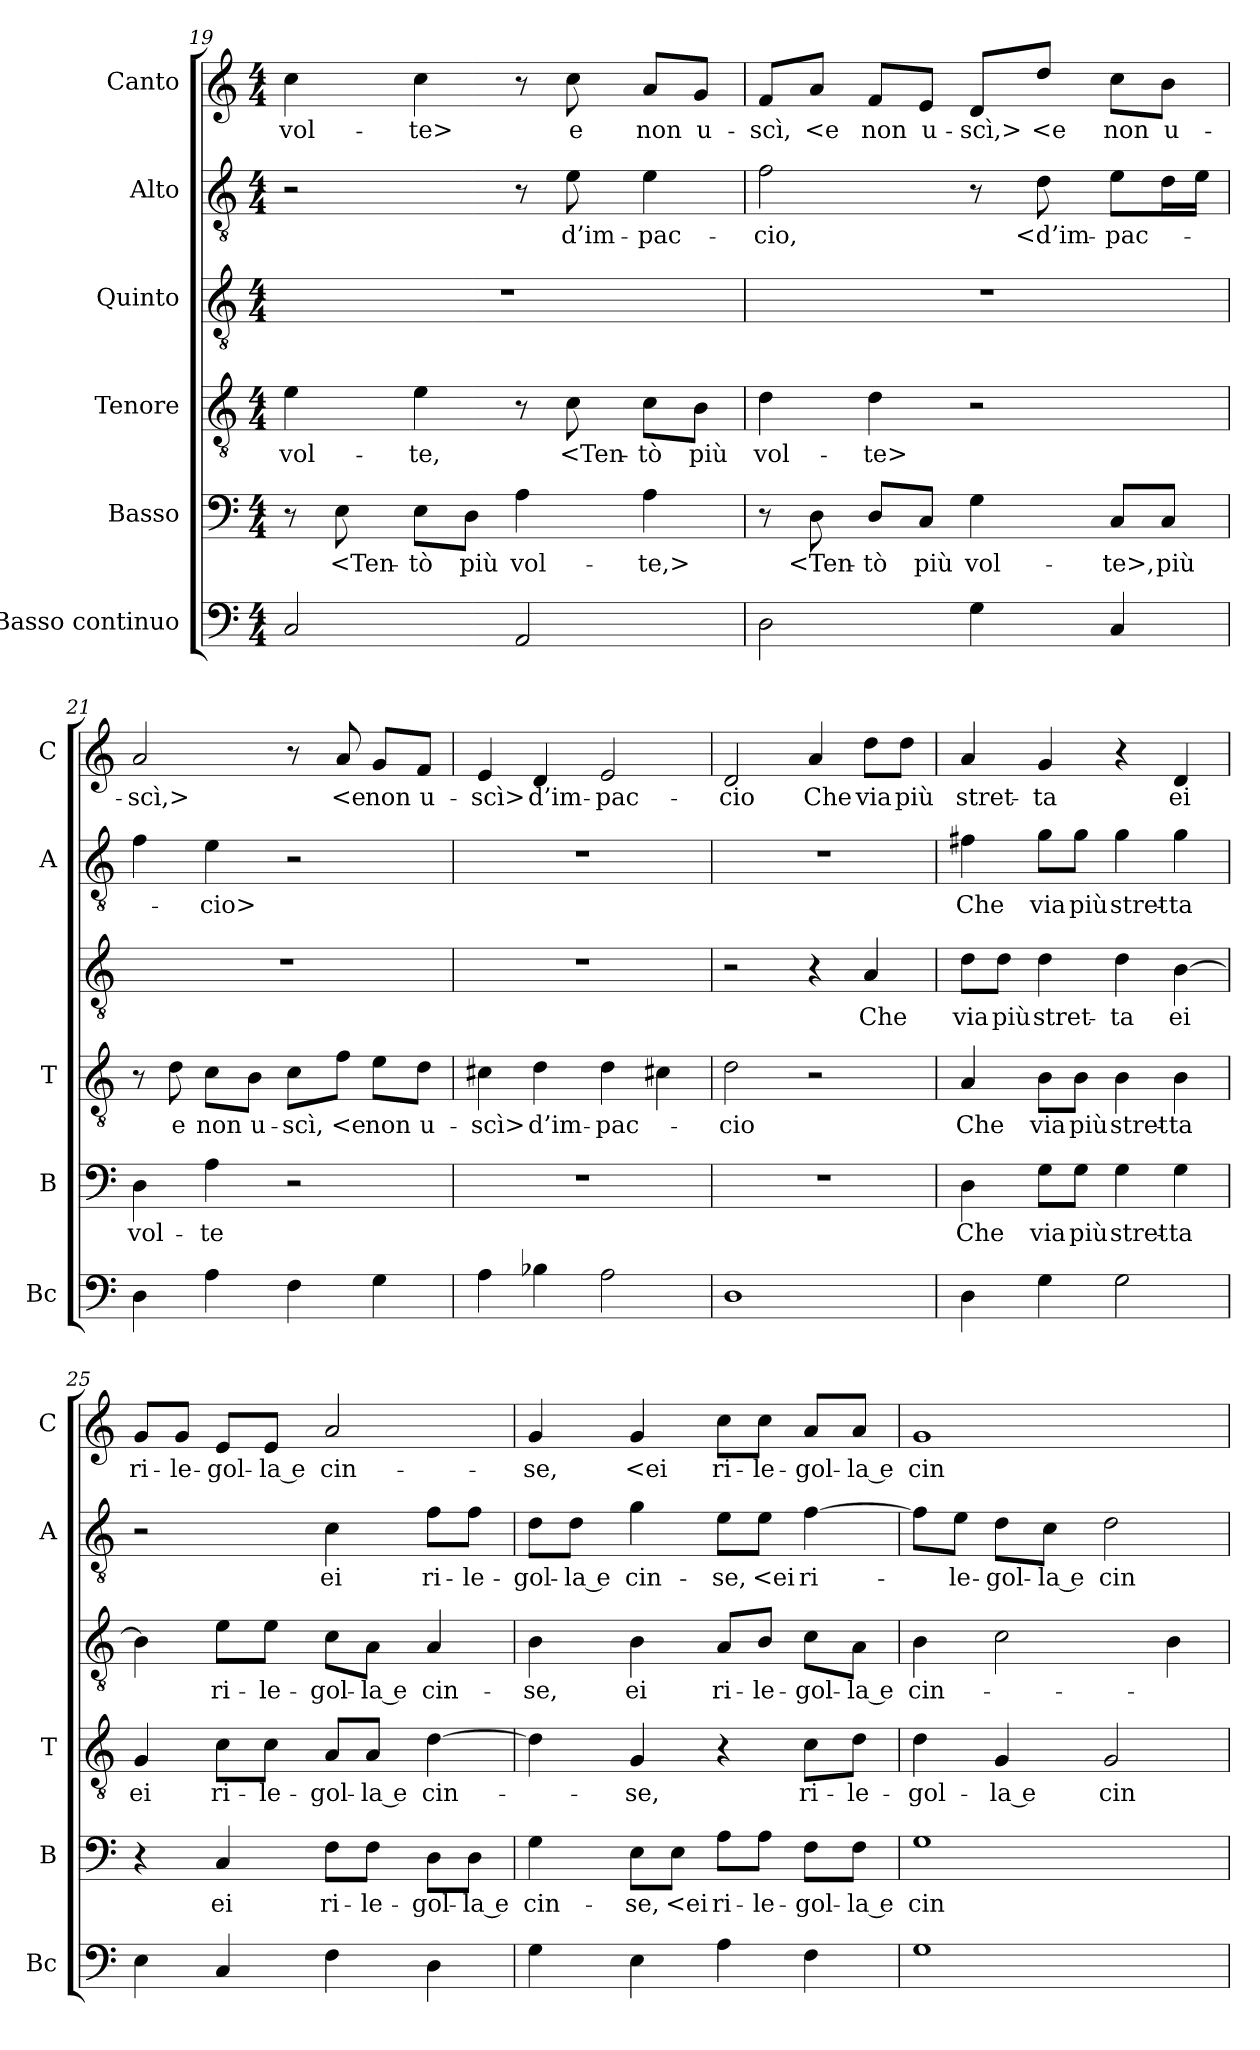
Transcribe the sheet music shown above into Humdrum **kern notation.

**kern	**kern	**text	**kern	**text	**kern	**text	**kern	**text	**kern	**text
*part6	*part5	*part5	*part4	*part4	*part3	*part3	*part2	*part2	*part1	*part1
*staff6	*staff5	*staff5	*staff4	*staff4	*staff3	*staff3	*staff2	*staff2	*staff1	*staff1
*I"Basso continuo	*I"Basso	*	*I"Tenore	*	*I"Quinto	*	*I"Alto	*	*I"Canto	*
*I'Bc	*I'B	*	*I'T	*	*	*	*I'A	*	*I'C	*
*clefF4	*clefF4	*	*clefGv2	*	*clefGv2	*	*clefGv2	*	*clefG2	*
*k[]	*k[]	*	*k[]	*	*k[]	*	*k[]	*	*k[]	*
*C:	*C:	*	*C:	*	*C:	*	*C:	*	*C:	*
*M4/4	*M4/4	*	*M4/4	*	*M4/4	*	*M4/4	*	*M4/4	*
=19	=19	=19	=19	=19	=19	=19	=19	=19	=19	=19
2C	8r	.	4e	vol-	1r	.	2r	.	4cc	vol-
.	8E	<Ten-	.	.	.	.	.	.	.	.
.	8E\L	-tò	4e	-te,	.	.	.	.	4cc	-te>
.	8D\J	più	.	.	.	.	.	.	.	.
2AA	4A	vol-	8r	.	.	.	8r	.	8r	.
.	.	.	8c	<Ten-	.	.	8e	d’im-	8cc	e
.	4A	-te,>	8c\L	-tò	.	.	4e	-pac-	8a/L	non
.	.	.	8B\J	più	.	.	.	.	8g/J	u-
=20	=20	=20	=20	=20	=20	=20	=20	=20	=20	=20
2D	8r	.	4d	vol-	1r	.	2f	-cio,	8f/L	-scì,
.	8D	<Ten-	.	.	.	.	.	.	8a/J	<e
.	8D/L	-tò	4d	-te>	.	.	.	.	8f/L	non
.	8C/J	più	.	.	.	.	.	.	8e/J	u-
4G	4G	vol-	2r	.	.	.	8r	.	8d/L	-scì,>
.	.	.	.	.	.	.	8d	<d’im-	8dd/J	<e
4C	8C/L	-te>,	.	.	.	.	8e\L	-pac-	8cc\L	non
.	8C/J	più	.	.	.	.	16d\L	.	8b\J	u-
.	.	.	.	.	.	.	16e\JJ	.	.	.
=21	=21	=21	=21	=21	=21	=21	=21	=21	=21	=21
4D	4D	vol-	8r	.	1r	.	4f	.	2a	-scì,>
.	.	.	8d	e	.	.	.	.	.	.
4A	4A	-te	8c\L	non	.	.	4e	-cio>	.	.
.	.	.	8B\J	u-	.	.	.	.	.	.
4F	2r	.	8c\L	-scì,	.	.	2r	.	8r	.
.	.	.	8f\J	<e	.	.	.	.	8a	<e
4G	.	.	8e\L	non	.	.	.	.	8g/L	non
.	.	.	8d\J	u-	.	.	.	.	8f/J	u-
=22	=22	=22	=22	=22	=22	=22	=22	=22	=22	=22
4A	1r	.	4c#X	-scì>	1r	.	1r	.	4e	-scì>
4B-X	.	.	4d	d’im-	.	.	.	.	4d	d’im-
2A	.	.	4d	-pac-	.	.	.	.	2e	-pac-
.	.	.	4c#X	.	.	.	.	.	.	.
=23	=23	=23	=23	=23	=23	=23	=23	=23	=23	=23
1D	1r	.	2d	-cio	2r	.	1r	.	2d	-cio
.	.	.	2r	.	4r	.	.	.	4a	Che
.	.	.	.	.	4A	Che	.	.	8dd\L	via
.	.	.	.	.	.	.	.	.	8dd\J	più
=24	=24	=24	=24	=24	=24	=24	=24	=24	=24	=24
4D	4D	Che	4A	Che	8d\L	via	4f#X	Che	4a	stret-
.	.	.	.	.	8d\J	più	.	.	.	.
4G	8G\L	via	8B\L	via	4d	stret-	8g\L	via	4g	-ta
.	8G\J	più	8B\J	più	.	.	8g\J	più	.	.
2G	4G	stret-	4B	stret-	4d	-ta	4g	stret-	4r	.
.	4G	-ta	4B	-ta	[4B	ei	4g	-ta	4d	ei
=25	=25	=25	=25	=25	=25	=25	=25	=25	=25	=25
4E	4r	.	4G	ei	4B]	.	2r	.	8g/L	ri-
.	.	.	.	.	.	.	.	.	8g/J	-le-
4C	4C	ei	8c\L	ri-	8e\L	ri-	.	.	8e/L	-gol-
.	.	.	8c\J	-le-	8e\J	-le-	.	.	8e/J	-la e
4F	8F\L	ri-	8A/L	-gol-	8c\L	-gol-	4c	ei	2a	cin-
.	8F\J	-le-	8A/J	-la e	8A\J	-la e	.	.	.	.
4D	8D\L	-gol-	[4d	cin-	4A	cin-	8f\L	ri-	.	.
.	8D\J	-la e	.	.	.	.	8f\J	-le-	.	.
=26	=26	=26	=26	=26	=26	=26	=26	=26	=26	=26
4G	4G	cin-	4d]	.	4B	-se,	8d\L	-gol-	4g	-se,
.	.	.	.	.	.	.	8d\J	-la e	.	.
4E	8E\L	-se,	4G	-se,	4B	ei	4g	cin-	4g	<ei
.	8E\J	<ei	.	.	.	.	.	.	.	.
4A	8A\L	ri-	4r	.	8A/L	ri-	8e\L	-se,	8cc\L	ri-
.	8A\J	-le-	.	.	8B/J	-le-	8e\J	<ei	8cc\J	-le-
4F	8F\L	-gol-	8c\L	ri-	8c\L	-gol-	[4f	ri-	8a/L	-gol-
.	8F\J	-la e	8d\J	-le-	8A\J	-la e	.	.	8a/J	-la e
=27	=27	=27	=27	=27	=27	=27	=27	=27	=27	=27
1G	1G	cin-	4d	-gol-	4B	cin-	8f\L]	.	1g	cin-
.	.	.	.	.	.	.	8e\J	-le-	.	.
.	.	.	4G	-la e	2c	.	8d\L	-gol-	.	.
.	.	.	.	.	.	.	8c\J	-la e	.	.
.	.	.	2G	cin-	.	.	2d	cin-	.	.
.	.	.	.	.	4B	.	.	.	.	.
=	=	=	=	=	=	=	=	=	=	=
*-	*-	*-	*-	*-	*-	*-	*-	*-	*-	*-
